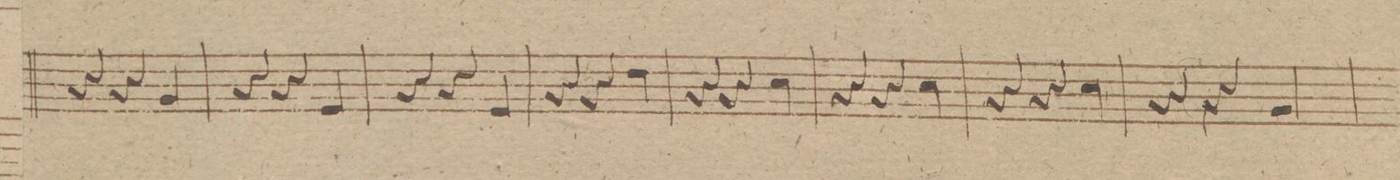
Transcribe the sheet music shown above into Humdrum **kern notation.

**kern	**dynam
*I"Corno 2do in A.	*
*clefG2	*
*k[f#]	*
*M3/4	*
4r	.
4r	.
4d/	.
=27	=27
4r	.
4r	.
4B/	.
=28	=28
4r	.
4r	.
4B/	.
=29	=29
4r	.
4r	.
4a/	.
=30	=30
4r	.
4r	.
4g/	.
=31	=31
4r	.
4r	.
4g/	.
=32	=32
4r	.
4r	.
4g/	.
=33	=33
4r	.
4r	.
4d/	.
=34	=34
*-	*-
